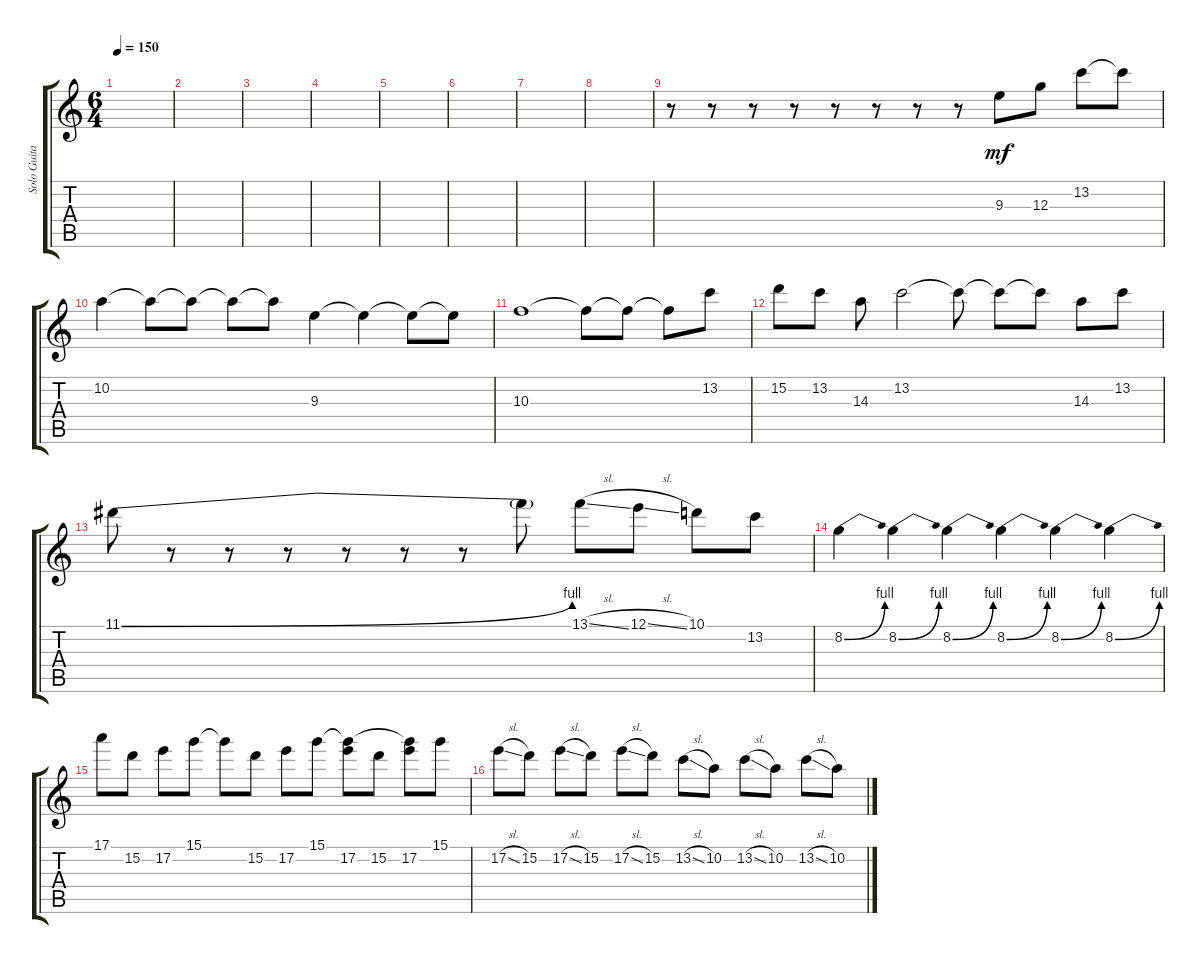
\track ("Solo Guitar" "Solo Guita") {instrument distortionguitar}
\staff {score tabs}
\tuning (E4 B3 G3 D3 A2 D2) {hide}
\ts (6 4)
\tempo 150
\clef g2
\ks c
|
|
|
|
|
|
|
|
r.8 r.8 r.8 r.8 r.8 r.8 r.8 r.8 9.3.8{dy mf} 12.3.8 13.2.8 13.2{t}.8 |
10.2.4 10.2{t}.8 10.2{t}.8 10.2{t}.8 10.2{t}.8 9.3.4 9.3{t}.4 9.3{t}.8 9.3{t}.8 |
10.3.1 10.3{t}.8 10.3{t}.8 10.3{t}.8 13.2.8 |
15.2.8 13.2.8 14.3.8 13.2.2 13.2{t}.8 13.2{t}.8 13.2{t}.8 14.3.8 13.2.8 |
11.1{be (bend 0 0 60 4)}.8 r.8 r.8 r.8 r.8 r.8 r.8 11.1{t}.8 13.1{sl}.8 12.1{sl}.8 10.1.8 13.2.8 |
8.2{be (bend 0 0 60 4)}.4 8.2{be (bend 0 0 60 4)}.4 8.2{be (bend 0 0 60 4)}.4 8.2{be (bend 0 0 60 4)}.4 8.2{be (bend 0 0 60 4)}.4 8.2{be (bend 0 0 60 4)}.4 |
17.1.8 15.2.8 17.2.8 15.1.8 15.1{t}.8 15.2.8 17.2.8 15.1.8 (15.1{t} 17.2).8 15.2.8 (15.1{t} 17.2).8 15.1.8 |
17.2{sl}.8 15.2.8 17.2{sl}.8 15.2.8 17.2{sl}.8 15.2.8 13.2{sl}.8 10.2.8 13.2{sl}.8 10.2.8 13.2{sl}.8 10.2.8
